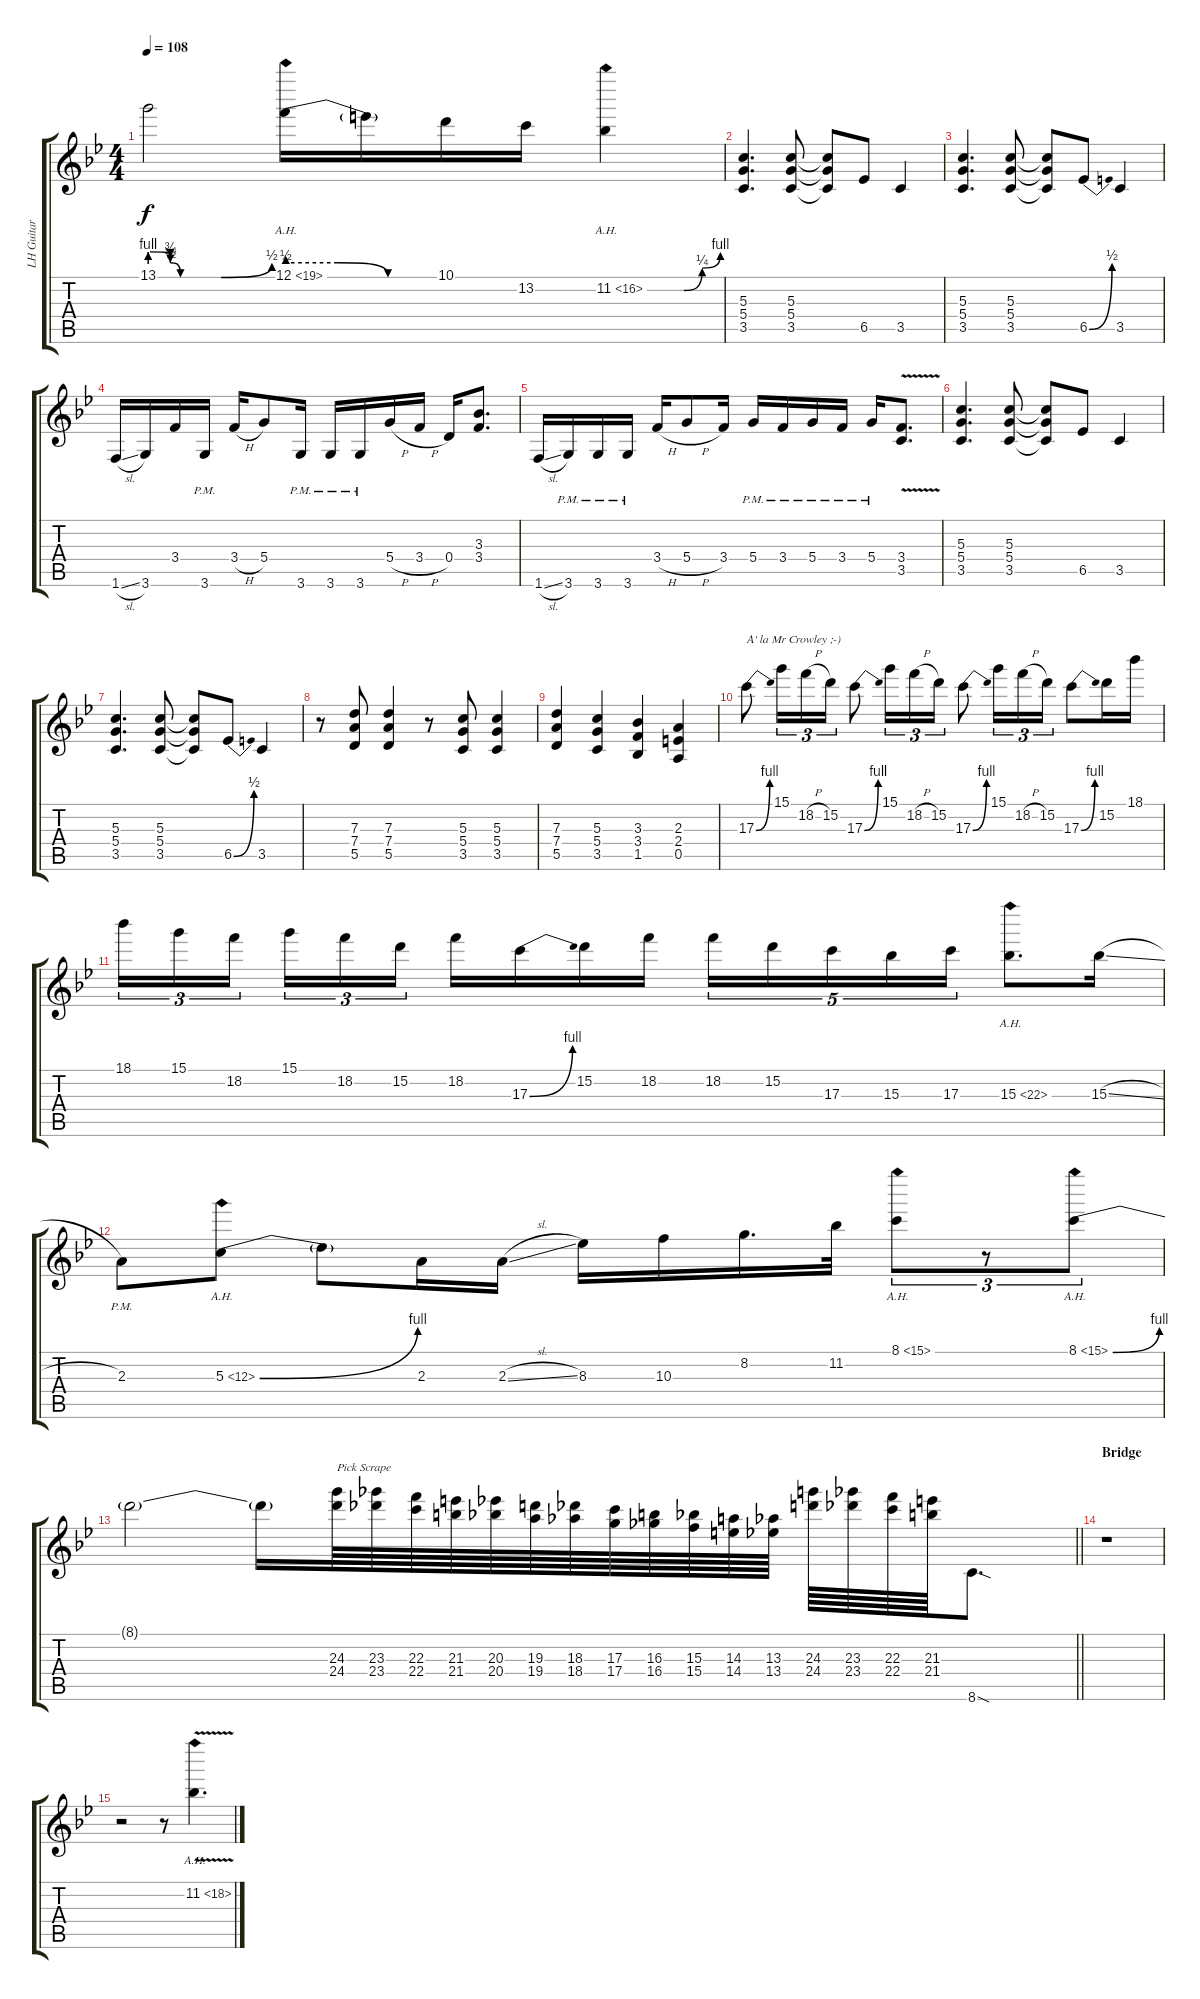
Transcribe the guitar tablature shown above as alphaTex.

\track ("LH Guitar" "LH Guitar") {instrument overdrivenguitar}
\staff {score tabs}
\tuning (E4 B3 G3 D3 A2 E2) {hide}
\ts (4 4)
\tempo 108
\clef g2
\ks gminor
13.1{be (custom 0 4 10 3 10 2 15 0 35 0 60 2)}.2{dy f} 12.1{be (custom 0 2 20 2 40 0 60 0) ah 7}.16 12.1{t}.16 10.1.16 13.2.16 11.2{be (custom 0 0 30 0 45 1 60 4) ah 5}.4 |
(5.3 5.4 3.5).4{d volume 13} (5.3 5.4 3.5).8 (5.3{t} 5.4{t} 3.5{t}).8 6.5.8 3.5.4 |
(5.3 5.4 3.5).4{d} (5.3 5.4 3.5).8 (5.3{t} 5.4{t} 3.5{t}).8 6.5{be (bend 0 0 60 2)}.8 3.5.4 |
1.6{sl}.16 3.6.16 3.4.16 3.6{pm}.16 3.4{h}.16 5.4.8 3.6{pm}.16 3.6{pm}.16 3.6{pm}.16 5.4{h}.16 3.4{h}.16 0.4.16 (3.3 3.4).8{d} |
1.6{sl}.16 3.6{pm}.16 3.6{pm}.16 3.6{pm}.16 3.4{h}.16 5.4{h}.8 3.4.16 5.4{pm}.16 3.4{pm}.16 5.4{pm}.16 3.4{pm}.16 5.4{pm}.16 (3.4{v} 3.5{v}).8{d} |
(5.3 5.4 3.5).4{d} (5.3 5.4 3.5).8 (5.3{t} 5.4{t} 3.5{t}).8 6.5.8 3.5.4 |
(5.3 5.4 3.5).4{d} (5.3 5.4 3.5).8 (5.3{t} 5.4{t} 3.5{t}).8 6.5{be (bend 0 0 60 2)}.8 3.5.4 |
r.8 (7.3 7.4 5.5).8 (7.3 7.4 5.5).4 r.8 (5.3 5.4 3.5).8 (5.3 5.4 3.5).4 |
(7.3 7.4 5.5).4 (5.3 5.4 3.5).4 (3.3 3.4 1.5).4 (2.3 2.4 0.5).4 |
17.3{be (bend 0 0 60 4)}.8{txt "A' la Mr Crowley ;-)" volume 16} 15.1.16{tu (3 2)} 18.2{h}.16{tu (3 2)} 15.2.16{tu (3 2)} 17.3{be (bend 0 0 60 4)}.8 15.1.16{tu (3 2)} 18.2{h}.16{tu (3 2)} 15.2.16{tu (3 2)} 17.3{be (bend 0 0 60 4)}.8 15.1.16{tu (3 2)} 18.2{h}.16{tu (3 2)} 15.2.16{tu (3 2)} 17.3{be (bend 0 0 60 4)}.8 15.2.16 18.1.16 |
18.1.16{tu (3 2)} 15.1.16{tu (3 2)} 18.2.16{tu (3 2)} 15.1.16{tu (3 2)} 18.2.16{tu (3 2)} 15.2.16{tu (3 2)} 18.2.16 17.3{be (bend 0 0 60 4)}.16 15.2.16 18.2.16 18.2.16{tu (5 4)} 15.2.16{tu (5 4)} 17.3.16{tu (5 4)} 15.3.16{tu (5 4)} 17.3.16{tu (5 4)} 15.3{ah 7}.8{d} 15.3{sl}.16 |
2.3{pm}.8 5.3{be (bend 0 0 60 4) ah 7}.8 5.3{t}.8 2.3.16 2.3{sl}.16 8.3.16 10.3.16 8.2.16{d} 11.2.32 8.1{ah 7}.8{tu (3 2)} r.8{tu (3 2)} 8.1{be (bend 0 0 60 4) ah 7}.8{tu (3 2)} |
\barLineRight lightlight
8.1{t}.2 8.1{t}.16 (24.3 24.4).64{txt "Pick Scrape"} (23.3 23.4).64 (22.3 22.4).64 (21.3 21.4).64 (20.3 20.4).64 (19.3 19.4).64 (18.3 18.4).64 (17.3 17.4).64 (16.3 16.4).64 (15.3 15.4).64 (14.3 14.4).64 (13.3 13.4).64 (24.3 24.4).64 (23.3 23.4).64 (22.3 22.4).64 (21.3 21.4).64 8.6{sod}.8{d} |
\section ("" "Bridge")
r.1{volume 13} |
r.2 r.8 11.2{ah 7 v}.4{d}
